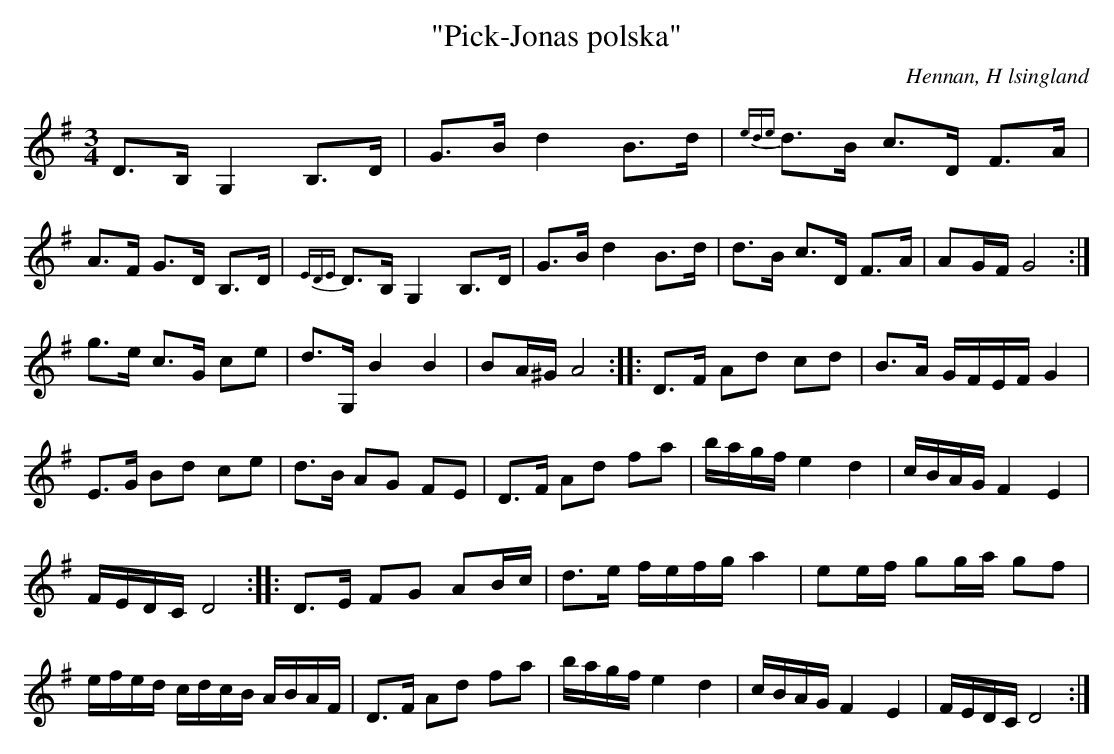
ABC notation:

X:1
T: "Pick-Jonas polska"
O: Hennan, H lsingland
M: 3/4
L: 1/8
K: G
D>B, G,2 B,>D | G>B d2 B>d | {ede}d>B c>D F>A| A>F G>D B,>D|{EDE}D>B, G,2 B,>D|G>B d2 B>d | d>B c>D F>A| AG/F/ G4 :|
g>e c>G ce | d>G, B2 B2 | BA/^G/ A4 :: D>F Ad cd | B>A G/F/E/F/ G2 |
E>G Bd ce | d>B AG FE | D>F Ad fa | b/a/g/f/ e2 d2 | c/B/A/G/ F2 E2 |
F/E/D/C/ D4 :: D>E FG AB/c/ | d>e f/e/f/g/ a2 | ee/f/ gg/a/ gf |
e/f/e/d/ c/d/c/B/ A/B/A/F/ | D>F Ad fa | b/a/g/f/ e2 d2 | c/B/A/G/ F2 E2 | F/E/D/C/ D4 :|]
